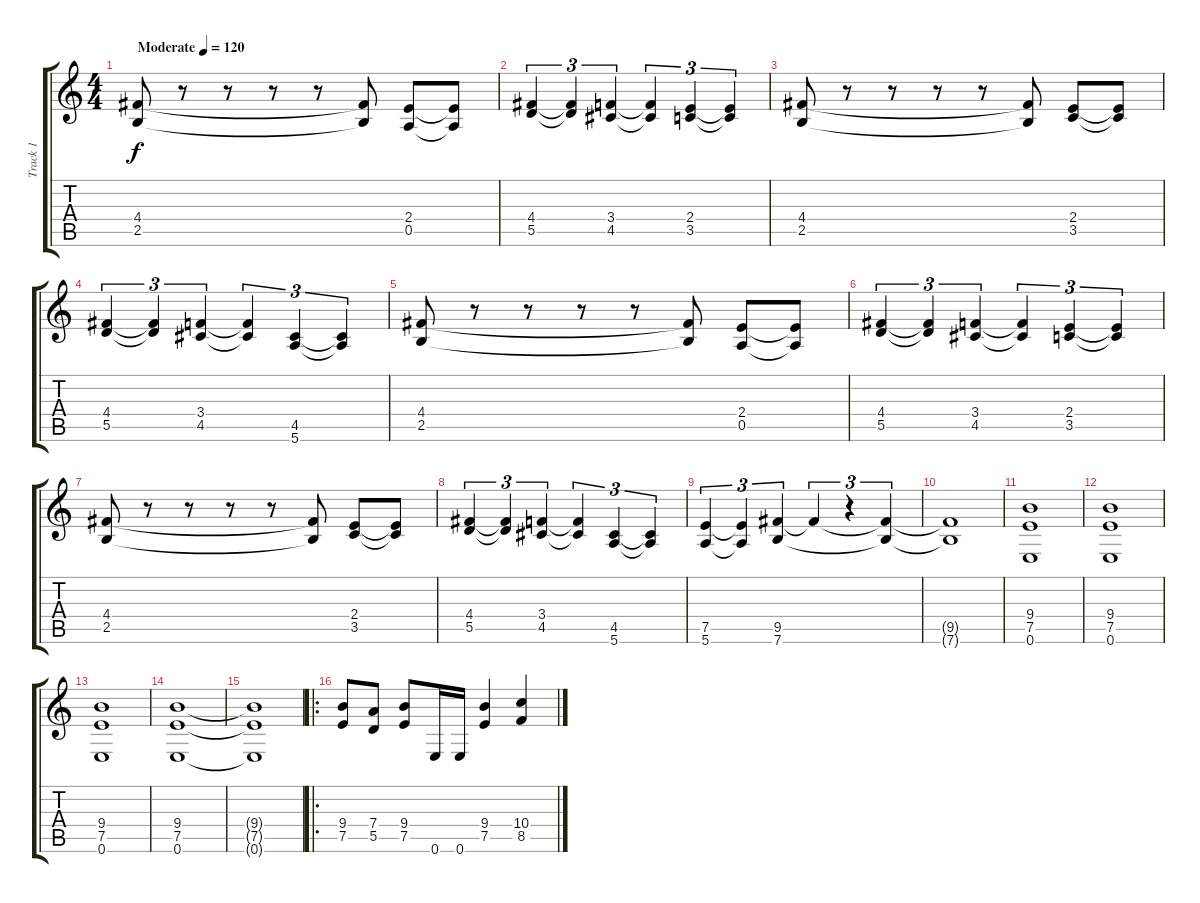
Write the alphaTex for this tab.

\track ("Track 1" "Track 1") {instrument distortionguitar}
\staff {score tabs}
\tuning (E4 B3 G3 D3 A2 E2) {hide}
\ts (4 4)
\tempo (120 "Moderate")
\clef g2
\ks c
(4.4 2.5).8{dy f instrument distortionguitar} r.8 r.8 r.8 r.8 (4.4{t} 2.5{t}).8 (2.4 0.5).8 (2.4{t} 0.5{t}).8 |
(4.4 5.5).4{tu (3 2)} (4.4{t} 5.5{t}).4{tu (3 2)} (3.4 4.5).4{tu (3 2)} (3.4{t} 4.5{t}).4{tu (3 2)} (2.4 3.5).4{tu (3 2)} (2.4{t} 3.5{t}).4{tu (3 2)} |
(4.4 2.5).8 r.8 r.8 r.8 r.8 (4.4{t} 2.5{t}).8 (2.4 3.5).8 (2.4{t} 3.5{t}).8 |
(4.4 5.5).4{tu (3 2)} (4.4{t} 5.5{t}).4{tu (3 2)} (3.4 4.5).4{tu (3 2)} (3.4{t} 4.5{t}).4{tu (3 2)} (4.5 5.6).4{tu (3 2)} (4.5{t} 5.6{t}).4{tu (3 2)} |
(4.4 2.5).8 r.8 r.8 r.8 r.8 (4.4{t} 2.5{t}).8 (2.4 0.5).8 (2.4{t} 0.5{t}).8 |
(4.4 5.5).4{tu (3 2)} (4.4{t} 5.5{t}).4{tu (3 2)} (3.4 4.5).4{tu (3 2)} (3.4{t} 4.5{t}).4{tu (3 2)} (2.4 3.5).4{tu (3 2)} (2.4{t} 3.5{t}).4{tu (3 2)} |
(4.4 2.5).8 r.8 r.8 r.8 r.8 (4.4{t} 2.5{t}).8 (2.4 3.5).8 (2.4{t} 3.5{t}).8 |
(4.4 5.5).4{tu (3 2)} (4.4{t} 5.5{t}).4{tu (3 2)} (3.4 4.5).4{tu (3 2)} (3.4{t} 4.5{t}).4{tu (3 2)} (4.5 5.6).4{tu (3 2)} (4.5{t} 5.6{t}).4{tu (3 2)} |
(7.5 5.6).4{tu (3 2)} (7.5{t} 5.6{t}).4{tu (3 2)} (9.5 7.6).4{tu (3 2)} 9.5{t}.4{tu (3 2)} r.4{tu (3 2)} (9.5{t} 7.6{t}).4{tu (3 2)} |
(9.5{t} 7.6{t}).1 |
(9.4 7.5 0.6).1 |
(9.4 7.5 0.6).1 |
(9.4 7.5 0.6).1 |
(9.4 7.5 0.6).1 |
(9.4{t} 7.5{t} 0.6{t}).1 |
\ro
(9.4 7.5).8 (7.4 5.5).8 (9.4 7.5).8 0.6.16 0.6.16 (9.4 7.5).4 (10.4 8.5).4
